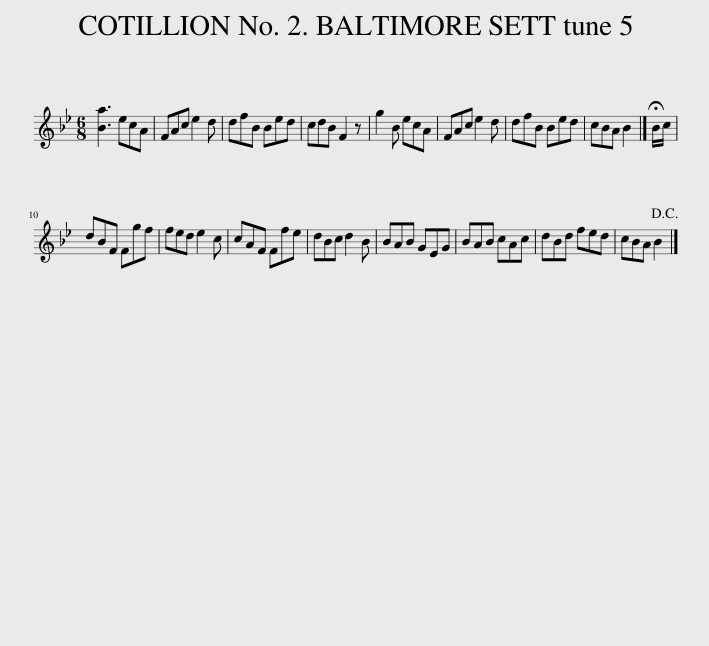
X:1
L:1/8
M:6/8
I:linebreak $
K:Bb
V:1 treble
V:1
 [Ba]3 ecA | FAc e2 d | dfB Bed | cdB F2 z | g2 B ecA | %5
 FAc e2 d | dfB Bed | cBA B2 |] !fermata!B/c/ |$ dBF Fgf | %10
 fed e2 c | cAF Ffe | dBc d2 B | BAB GEG | BAB cAc | %15
 dBd fed | cBA B2!D.C.! |] %17
